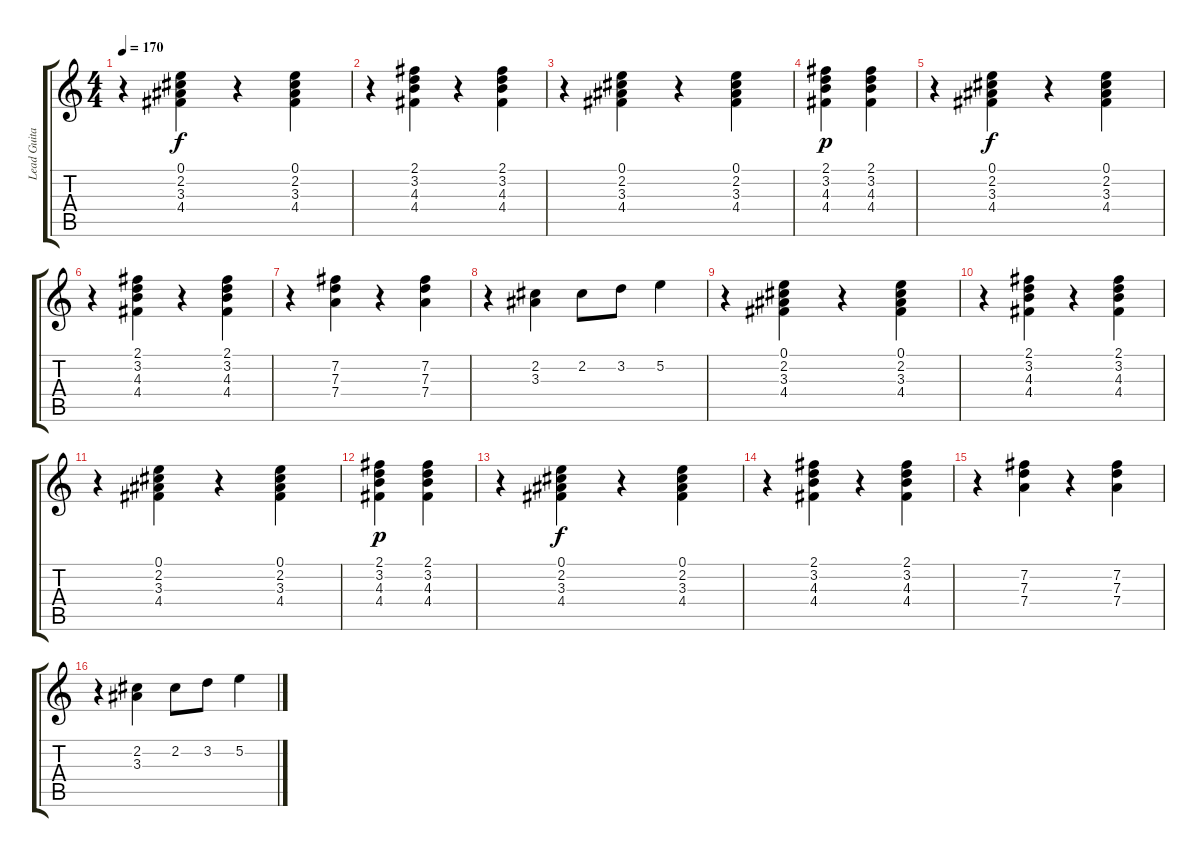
\track ("Lead Guitar" "Lead Guita") {instrument overdrivenguitar}
\staff {score tabs}
\tuning (E4 B3 G3 D3 A2 E2) {hide}
\ts (4 4)
\tempo 170
\clef g2
\ks c
r.4{dy f} (0.1 2.2 3.3 4.4).4 r.4 (0.1 2.2 3.3 4.4).4 |
r.4 (2.1 3.2 4.3 4.4).4 r.4 (2.1 3.2 4.3 4.4).4 |
r.4 (0.1 2.2 3.3 4.4).4 r.4 (0.1 2.2 3.3 4.4).4 |
(2.1 3.2 4.3 4.4).4{dy p} (2.1 3.2 4.3 4.4).4 |
r.4 (0.1 2.2 3.3 4.4).4{dy f} r.4 (0.1 2.2 3.3 4.4).4 |
r.4 (2.1 3.2 4.3 4.4).4 r.4 (2.1 3.2 4.3 4.4).4 |
r.4 (7.2 7.3 7.4).4 r.4 (7.2 7.3 7.4).4 |
r.4 (2.2 3.3).4 2.2.8 3.2.8 5.2.4 |
r.4 (0.1 2.2 3.3 4.4).4 r.4 (0.1 2.2 3.3 4.4).4 |
r.4 (2.1 3.2 4.3 4.4).4 r.4 (2.1 3.2 4.3 4.4).4 |
r.4 (0.1 2.2 3.3 4.4).4 r.4 (0.1 2.2 3.3 4.4).4 |
(2.1 3.2 4.3 4.4).4{dy p} (2.1 3.2 4.3 4.4).4 |
r.4 (0.1 2.2 3.3 4.4).4{dy f} r.4 (0.1 2.2 3.3 4.4).4 |
r.4 (2.1 3.2 4.3 4.4).4 r.4 (2.1 3.2 4.3 4.4).4 |
r.4 (7.2 7.3 7.4).4 r.4 (7.2 7.3 7.4).4 |
r.4 (2.2 3.3).4 2.2.8 3.2.8 5.2.4
